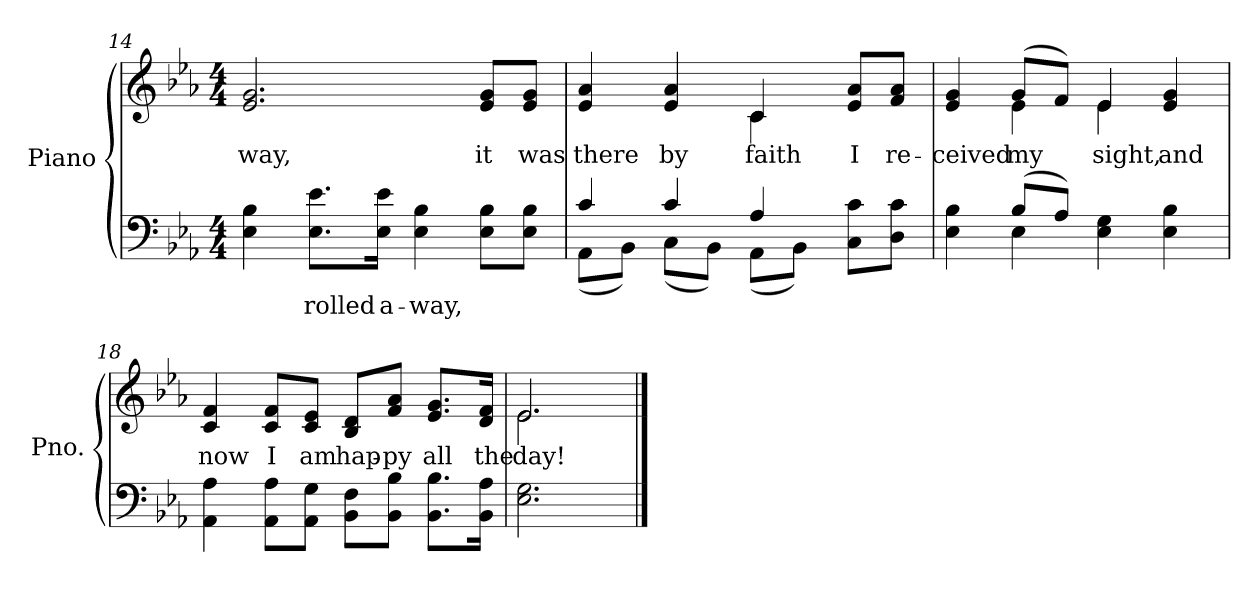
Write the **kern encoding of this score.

**kern	**text	**kern	**text
*part2	*part2	*part1	*part1
*staff2	*staff2	*staff1	*staff1
*I"Piano	*	*I"Piano	*
*I'Pno.	*	*I'Pno.	*
*clefF4	*	*clefG2	*
*k[b-e-a-]	*	*k[b-e-a-]	*
*E-:	*	*E-:	*
*M4/4	*	*M4/4	*
=14	=14	=14	=14
!	!	!	!LO:LY:b:color=#000000
4E-i\ 4B-i	.	2.e-i/ 2.gi	-way,
!	!LO:LY:a:color=#000000	!	!
8.E-i\ 8.e-i\L	rolled	.	.
!	!LO:LY:a:color=#000000	!	!
16E-i\ 16e-i\Jk	a-	.	.
!	!LO:LY:a:color=#000000	!	!
4E-i\ 4B-i	-way,	.	.
!	!	!	!LO:LY:b:color=#000000
8E-i\ 8B-i\L	.	8e-i/ 8gi/L	it
!	!	!	!LO:LY:b:color=#000000
8E-i\ 8B-i\J	.	8e-i/ 8gi/J	was
=15	=15	=15	=15
*^	*	*	*
!	!	!	!	!LO:LY:b:color=#000000
*	*	*	*^	*
4ci/	(8AA-i\L	.	4e-i/ 4a-i	2ryy	there
.	8BB-i\J)	.	.	.	.
!	!	!	!	!	!LO:LY:b:color=#000000
4ci/	(8Ci\L	.	4e-i/ 4a-i	.	by
.	8BB-i\J)	.	.	.	.
!	!	!	!	!	!LO:LY:b:color=#000000
4A-i/	(8AA-i\L	.	4ci/	4ci\	faith
.	8BB-i\J)	.	.	.	.
*v	*v	*	*	*	*
*	*	*v	*v	*
!!LO:LB:g=z
=16-	=16-	=16-	=16-
*^	*	*	*
!	!	!	!	!LO:LY:b:color=#000000
*v	*v	*	*	*
8Ci\ 8ci\L	.	8e-i/ 8a-i/L	I
!	!	!	!LO:LY:b:color=#000000
8Di\ 8ci\J	.	8fi/ 8a-i/J	re-
=17	=17	=17	=17
*^	*	*	*
!	!	!	!	!LO:LY:b:color=#000000
*	*	*	*^	*
4E-i\ 4B-i	4ryy	.	4e-i/ 4gi	4ryy	-ceived
!	!	!	!	!	!LO:LY:b:color=#000000
(8B-i/L	4E-i\	.	(8gi/L	4e-i\	my
8A-i/J)	.	.	8fi/J)	.	.
!	!	!	!	!	!LO:LY:b:color=#000000
4E-i\ 4Gi	2ryy	.	4e-i/	4e-i\	sight,
!	!	!	!	!	!LO:LY:b:color=#000000
4E-i\ 4B-i	.	.	4e-i/ 4gi	4ryy	and
*v	*v	*	*	*	*
*	*	*v	*v	*
=18	=18	=18	=18
*	*	*^	*
!	!	!	!	!LO:LY:b:color=#000000
*	*	*v	*v	*
4AA-i\ 4A-i	.	4ci/ 4fi	now
!	!	!	!LO:LY:b:color=#000000
8AA-i\ 8A-i\L	.	8ci/ 8fi/L	I
!	!	!	!LO:LY:b:color=#000000
8AA-i\ 8Gi\J	.	8ci/ 8e-i/J	am
!	!	!	!LO:LY:b:color=#000000
8BB-i\ 8Fi\L	.	8B-i/ 8di/L	hap-
!	!	!	!LO:LY:b:color=#000000
8BB-i\ 8B-i\J	.	8fi/ 8a-i/J	-py
!	!	!	!LO:LY:b:color=#000000
8.BB-i\ 8.B-i\L	.	8.e-i/ 8.gi/L	all
!	!	!	!LO:LY:b:color=#000000
16BB-i\ 16A-i\Jk	.	16di/ 16fi/Jk	the
=19	=19	=19	=19
!	!	!	!LO:LY:b:color=#000000
*	*	*^	*
2.E-i\ 2.Gi	.	2.e-i/	2.e-i\	day!
*	*	*v	*v	*
==	==	==	==
*-	*-	*-	*-
